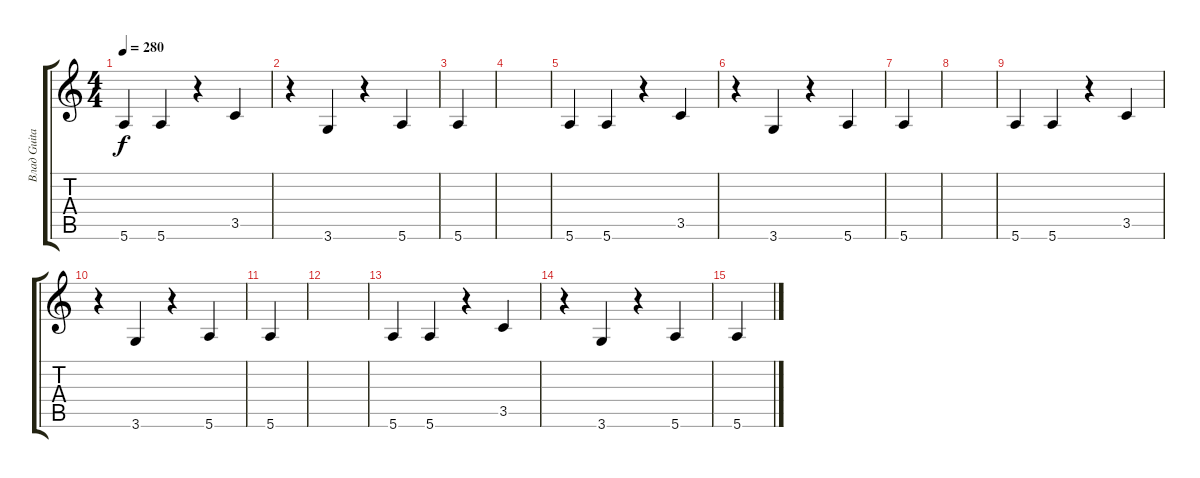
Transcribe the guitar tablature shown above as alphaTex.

\track ("Влад Guitar" "Влад Guita") {instrument distortionguitar}
\staff {score tabs}
\tuning (E4 B3 G3 D3 A2 E2) {hide}
\ts (4 4)
\tempo 280
\clef g2
\ks c
5.6.4{dy f} 5.6.4 r.4 3.5.4 |
r.4 3.6.4 r.4 5.6.4 |
5.6.4 |
|
5.6.4 5.6.4 r.4 3.5.4 |
r.4 3.6.4 r.4 5.6.4 |
5.6.4 |
|
5.6.4 5.6.4 r.4 3.5.4 |
r.4 3.6.4 r.4 5.6.4 |
5.6.4 |
|
5.6.4 5.6.4 r.4 3.5.4 |
r.4 3.6.4 r.4 5.6.4 |
5.6.4
